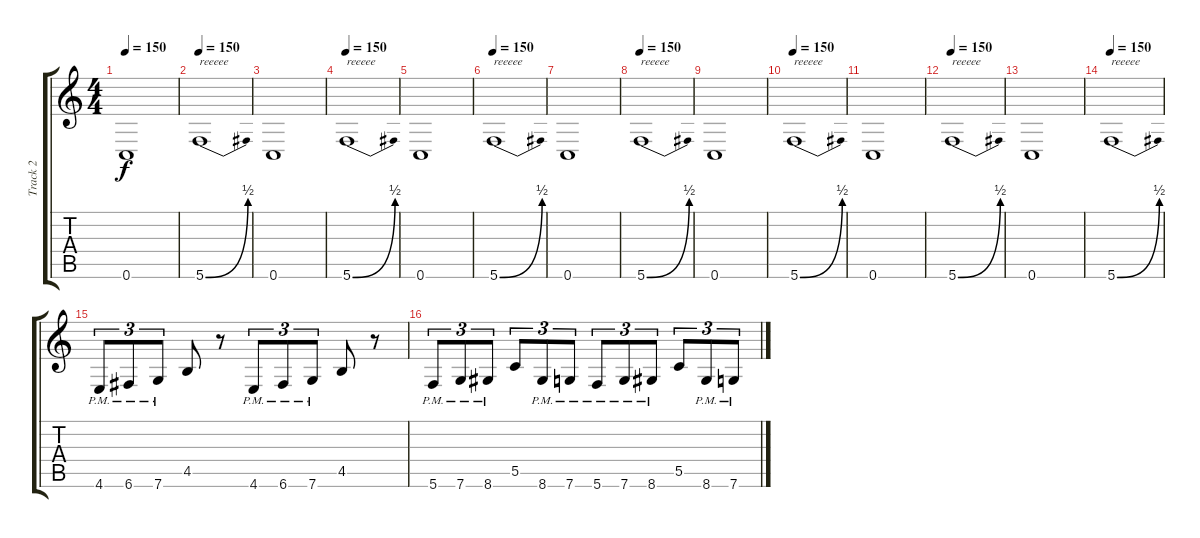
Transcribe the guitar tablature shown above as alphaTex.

\track ("Track 2" "Track 2") {instrument overdrivenguitar}
\staff {score tabs}
\tuning (D4 A3 F3 C3 G2 C2) {hide}
\ts (4 4)
\tempo 150
\clef g2
\ks c
0.6.1{dy f} |
\tempo 150
5.6{be (bend 0 0 60 2)}.1{txt "reeeee"} |
0.6.1 |
\tempo 150
5.6{be (bend 0 0 60 2)}.1{txt "reeeee"} |
0.6.1 |
\tempo 150
5.6{be (bend 0 0 60 2)}.1{txt "reeeee"} |
0.6.1 |
\tempo 150
5.6{be (bend 0 0 60 2)}.1{txt "reeeee"} |
0.6.1 |
\tempo 150
5.6{be (bend 0 0 60 2)}.1{txt "reeeee"} |
0.6.1 |
\tempo 150
5.6{be (bend 0 0 60 2)}.1{txt "reeeee"} |
0.6.1 |
\tempo 150
5.6{be (bend 0 0 60 2)}.1{txt "reeeee"} |
4.6{pm}.8{tu (3 2)} 6.6{pm}.8{tu (3 2)} 7.6{pm}.8{tu (3 2)} 4.5.8 r.8 4.6{pm}.8{tu (3 2)} 6.6{pm}.8{tu (3 2)} 7.6{pm}.8{tu (3 2)} 4.5.8 r.8 |
5.6{pm}.8{tu (3 2)} 7.6{pm}.8{tu (3 2)} 8.6{pm}.8{tu (3 2)} 5.5.8{tu (3 2)} 8.6{pm}.8{tu (3 2)} 7.6{pm}.8{tu (3 2)} 5.6{pm}.8{tu (3 2)} 7.6{pm}.8{tu (3 2)} 8.6{pm}.8{tu (3 2)} 5.5.8{tu (3 2)} 8.6{pm}.8{tu (3 2)} 7.6{pm}.8{tu (3 2)}
